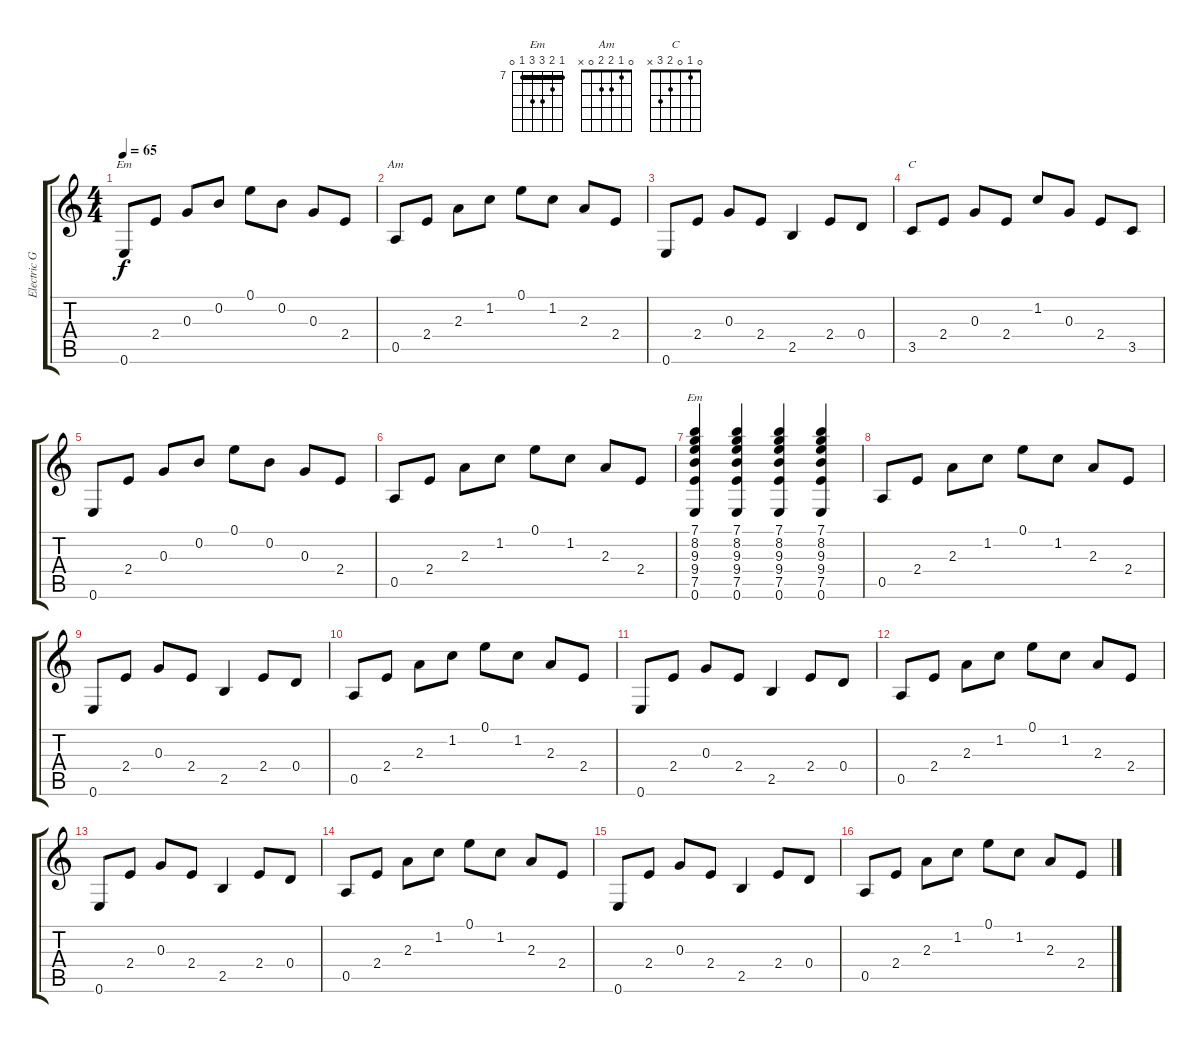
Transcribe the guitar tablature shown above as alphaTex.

\track ("Electric Guitar 2" "Electric G") {instrument electricguitarclean}
\staff {score tabs}
\tuning (E4 B3 G3 D3 A2 E2) {hide}
\chord ("Em" 3 5 4 5 x 0)
\chord ("Am" 0 1 2 2 0 x)
\chord ("C" 0 1 0 2 3 x)
\chord ("Em" 7 8 9 9 7 0) {firstfret 7 barre 7}
\ts (4 4)
\tempo 65
\clef g2
\ks c
0.6.8{ch "Em" dy f} 2.4.8 0.3.8 0.2.8 0.1.8 0.2.8 0.3.8 2.4.8 |
0.5.8{ch "Am"} 2.4.8 2.3.8 1.2.8 0.1.8 1.2.8 2.3.8 2.4.8 |
0.6.8 2.4.8 0.3.8 2.4.8 2.5.4 2.4.8 0.4.8 |
3.5.8{ch "C"} 2.4.8 0.3.8 2.4.8 1.2.8 0.3.8 2.4.8 3.5.8 |
0.6.8 2.4.8 0.3.8 0.2.8 0.1.8 0.2.8 0.3.8 2.4.8 |
0.5.8 2.4.8 2.3.8 1.2.8 0.1.8 1.2.8 2.3.8 2.4.8 |
(7.1 8.2 9.3 9.4 7.5 0.6).4{ch "Em"} (7.1 8.2 9.3 9.4 7.5 0.6).4 (7.1 8.2 9.3 9.4 7.5 0.6).4 (7.1 8.2 9.3 9.4 7.5 0.6).4 |
0.5.8 2.4.8 2.3.8 1.2.8 0.1.8 1.2.8 2.3.8 2.4.8 |
0.6.8 2.4.8 0.3.8 2.4.8 2.5.4 2.4.8 0.4.8 |
0.5.8 2.4.8 2.3.8 1.2.8 0.1.8 1.2.8 2.3.8 2.4.8 |
0.6.8 2.4.8 0.3.8 2.4.8 2.5.4 2.4.8 0.4.8 |
0.5.8 2.4.8 2.3.8 1.2.8 0.1.8 1.2.8 2.3.8 2.4.8 |
0.6.8 2.4.8 0.3.8 2.4.8 2.5.4 2.4.8 0.4.8 |
0.5.8 2.4.8 2.3.8 1.2.8 0.1.8 1.2.8 2.3.8 2.4.8 |
0.6.8 2.4.8 0.3.8 2.4.8 2.5.4 2.4.8 0.4.8 |
0.5.8 2.4.8 2.3.8 1.2.8 0.1.8 1.2.8 2.3.8 2.4.8
